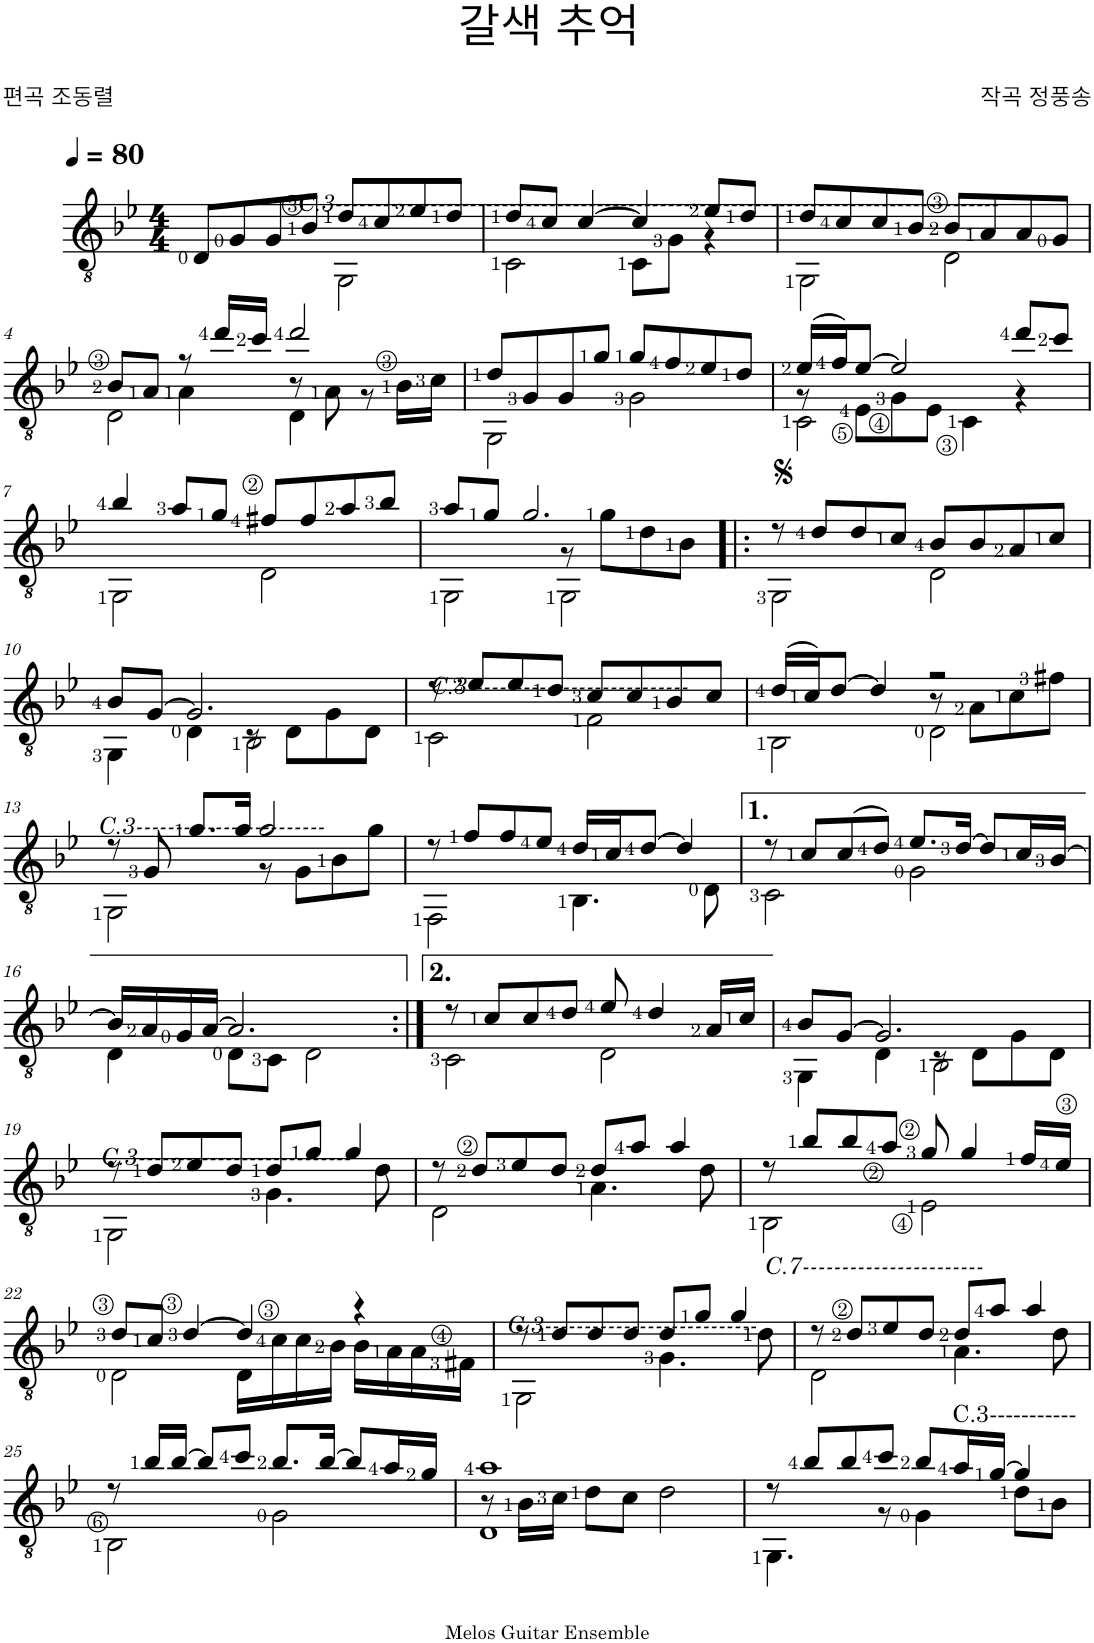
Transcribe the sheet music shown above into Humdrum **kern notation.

**kern
*part1
*staff1
*I"클래식 기타
*clefGv2
*k[b-e-]
*M4/4
*MM80
=1
*^
8D/L	2ryy
8G/	.
8G/	.
!LO:TX:b:i:t=C.3------------------------------------------------------------------------------------	!
8B-/J	.
8d/L	2GG\
8c/	.
8e-/	.
8d/J	.
=2	=2
8d/L	2C\
8c/J	.
[4c/	.
4c/]	8C\L
.	8G\J
8e-/L	4r
8d/J	.
=3	=3
8d/L	2GG\
8c/	.
8c/	.
8B-/J	.
8B-/L	2D\
8A/	.
8A/	.
8G/J	.
!!LO:LB:g=z	!!
=4	=4
*	*^
8B-/L	4ryy	2D\
8A/J	.	.
8r	4A\	.
16dd/LL	.	.
16cc/JJ	.	.
2dd/	8r	4D\
.	8A\	.
.	8r	4ryy
.	16B-\LL	.
.	16c\JJ	.
*	*v	*v
=5	=5
8d/L	2GG\
8G/	.
8G/	.
8g/J	.
8g/L	2G\
8f/	.
8e-/	.
8d/J	.
=6	=6
*	*^
(16e-/LL	8r	2C\
16f/J)	.	.
[8e-/J	8E-\L	.
2e-/]	8G\	.
.	8E-\J	.
.	4C\	2ryy
8dd/L	4r	.
8cc/J	.	.
*	*v	*v
!!LO:LB:g=z
=7	=7
4b-/	2GG\
8a/L	.
8g/J	.
8f#X/L	2D\
8f#/	.
8a/	.
8b-/J	.
=8	=8
*	*^
8a/L	2GG\	2ryy
8g/J	.	.
2.g/	.	.
.	8r	2GG\
.	8g\L	.
.	8d\	.
.	8B-\J	.
*	*v	*v
=9!|:	=9!|:
8r	2GG\
8d/L	.
8d/	.
8c/J	.
8B-/L	2D\
8B-/	.
8A/	.
8c/J	.
!!LO:LB:g=z	!!
=10	=10
*	*^
8B-/L	4GG\	2ryy
[8G/J	.	.
2.G/]	4D\	.
.	8r	2BB-\
.	8D\L	.
.	8G\	.
.	8D\J	.
*	*v	*v
=11	=11
!LO:TX:b:i:t=C.3----------------------------	!
8r	2C\
8e-/L	.
8e-/	.
8d/J	.
8c/L	2F\
8c/	.
8B-/	.
8c/J	.
=12	=12
*	*^
(16d/LL	2BB-\	2ryy
16c/J)	.	.
[8d/J	.	.
4d/]	.	.
2r	8r	2D\
.	8A\L	.
.	8c\	.
.	8f#X\J	.
*	*v	*v
!!LO:LB:g=z
=13	=13
!LO:TX:b:i:t=C.3------------------------	!
8r	2GG\
8G/	.
8.g/L	.
16g/Jk	.
2g/	8r
.	8G\L
.	8B-\
.	8g\J
=14	=14
8r	2FF\
8f/L	.
8f/	.
8e-/J	.
16d/LL	4.BB-\
16c/J	.
[8d/J	.
4d/]	.
.	8D\
=15	=15
8r	2C\
8c/L	.
(8c/	.
8d/J)	.
8.e-/L	2G\
[16d/Jk	.
8d/L]	.
16c/L	.
[16B-/JJ	.
!!LO:LB:g=z	!!
=16	=16
16B-/LL]	4D\
16A/	.
16G/	.
[16A/JJ	.
2.A/]	8D\L
.	8C\J
.	2D\
=17:|!	=17:|!
8r	2C\
8c/L	.
8c/	.
8d/J	.
8e-/	2D\
4d/	.
16A/LL	.
16c/JJ	.
=18	=18
*	*^
8B-/L	4GG\	2ryy
[8G/J	.	.
2.G/]	4D\	.
.	8r	2BB-\
.	8D\L	.
.	8G\	.
.	8D\J	.
*	*v	*v
!!LO:LB:g=z
=19	=19
!LO:TX:b:i:t=C.3---------------------------	!
8r	2GG\
8d/L	.
8e-/	.
8d/J	.
8d/L	4.G\
8g/J	.
4g/	.
.	8d\
=20	=20
8r	2D\
8d/L	.
8e-/	.
8d/J	.
8d/L	4.A\
8a/J	.
4a/	.
.	8d\
=21	=21
!LO:TX:b:i:t=C.7-----------------------	!
8r	2BB-\
8b-/L	.
8b-/	.
8a/J	.
8g/	2E-\
4g/	.
16f/LL	.
16e-/JJ	.
!!LO:LB:g=z	!!
=22	=22
8d/L	2D\
8c/J	.
[4d/	.
4d/]	16D\LL
.	16c\
.	16c\
.	16B-\JJ
4r	16B-\LL
.	16A\
.	16A\
.	16F#X\JJ
=23	=23
!LO:TX:b:i:t=C.3---------------------------	!
8r	2GG\
8d/L	.
8d/	.
8d/J	.
8d/L	4.G\
8g/J	.
4g/	.
.	8d\
=24	=24
8r	2D\
8d/L	.
8e-/	.
8d/J	.
8d/L	4.A\
8a/J	.
4a/	.
.	8d\
!!LO:LB:g=z	!!
=25	=25
8r	2BB-\
16b-/LL	.
[16b-/JJ	.
8b-/L]	.
8cc/J	.
8.b-/L	2G\
[16b-/Jk	.
8b-/L]	.
16a/L	.
16g/JJ	.
=26	=26
*	*^
1a	8r	1D
.	16B-\LL	.
.	16c\JJ	.
.	8d\L	.
.	8c\J	.
.	2d\	.
*	*v	*v
=27	=27
8r	4.GG\
8b-/L	.
8b-/	.
8cc/J	8r
8b-/L	4G\
!LO:TX:a:t=C.3-----------	!
16a/L	.
[16g/JJ	.
4g/]	8d\L
.	8B-\J
*v	*v
=
*-
